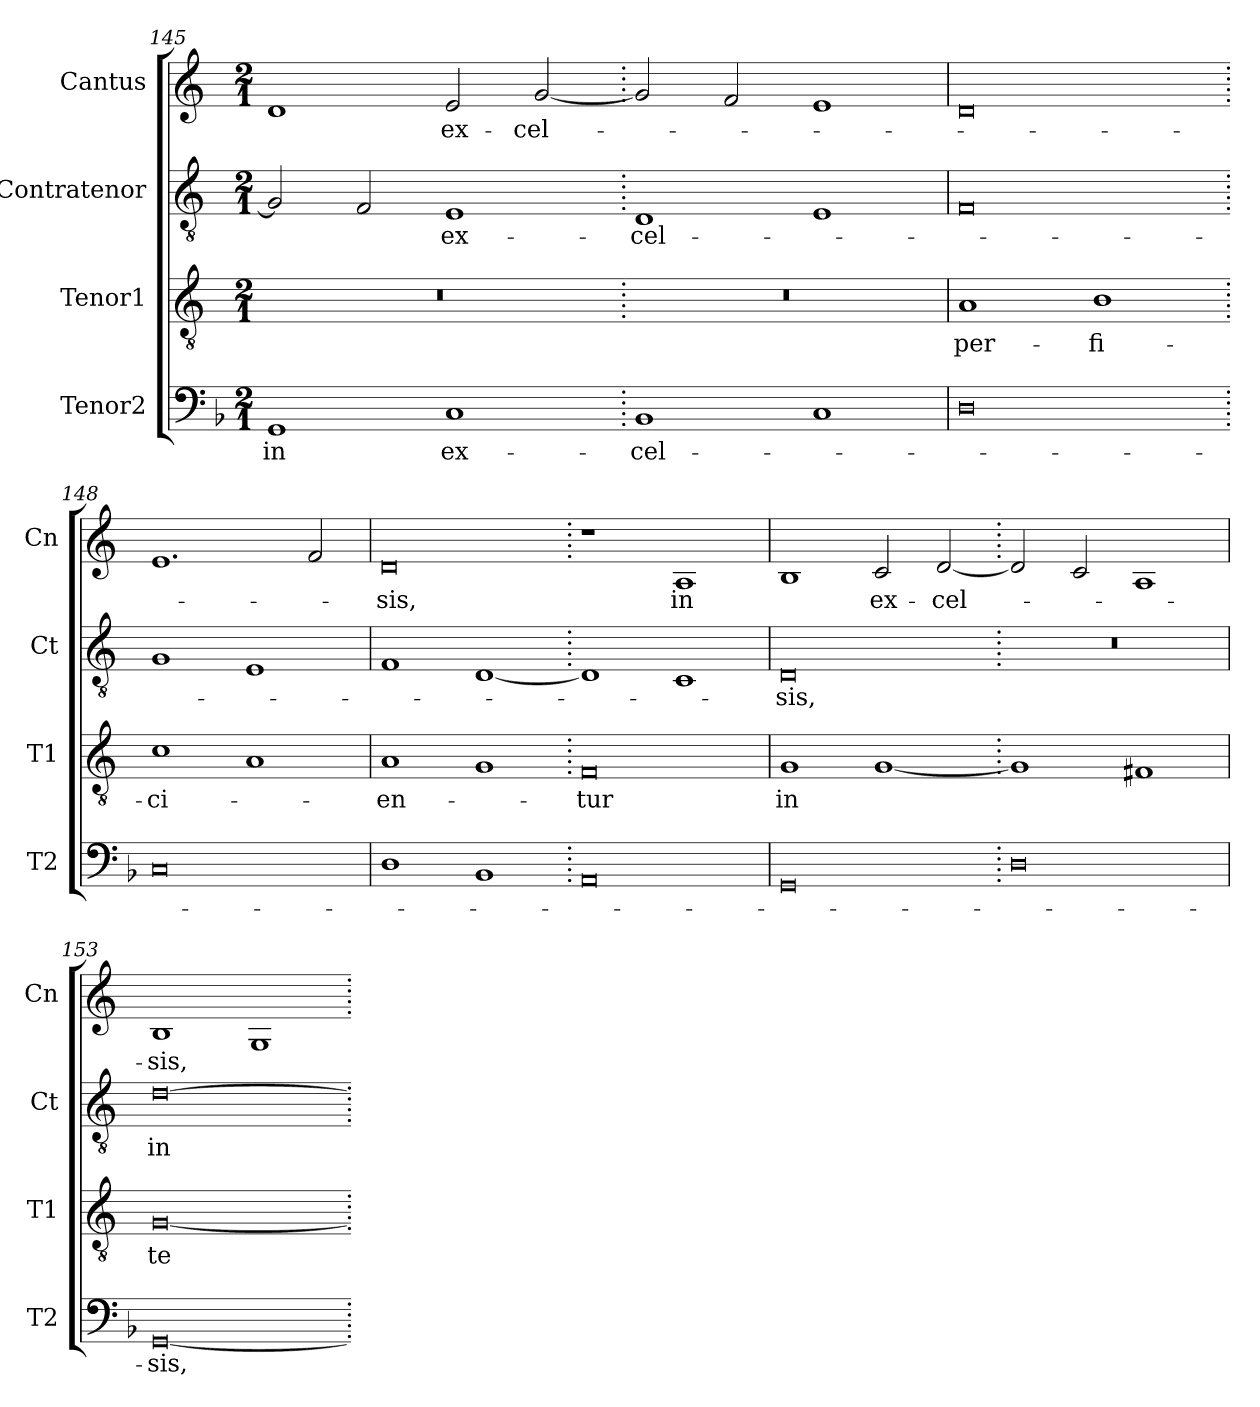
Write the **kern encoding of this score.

**kern	**text	**kern	**text	**kern	**text	**kern	**text
*part4	*part4	*part3	*part3	*part2	*part2	*part1	*part1
*staff4	*staff4	*staff3	*staff3	*staff2	*staff2	*staff1	*staff1
*I"Tenor2	*	*I"Tenor1	*	*I"Contratenor	*	*I"Cantus	*
*I'T2	*	*I'T1	*	*I'Ct	*	*I'Cn	*
*clefF4	*	*clefGv2	*	*clefGv2	*	*clefG2	*
*k[b-]	*	*k[]	*	*k[]	*	*k[]	*
*M2/1	*	*M2/1	*	*M2/1	*	*M2/1	*
=145	=145	=145	=145	=145	=145	=145	=145
1GG	in	0r	.	2G/]	.	1d	.
.	.	.	.	2F/	.	.	.
1C	ex-	.	.	1E	ex-	2e/	ex-
.	.	.	.	.	.	[2g/	-cel-
=146.	=146.	=146.	=146.	=146.	=146.	=146.	=146.
1BB-	-cel-	0r	.	1D	-cel-	2g/]	.
.	.	.	.	.	.	2f/	.
1C	.	.	.	1E	.	1e	.
=147	=147	=147	=147	=147	=147	=147	=147
0D	.	1A	per-	0F	.	0d	.
.	.	1B	-fi-	.	.	.	.
=148.	=148.	=148.	=148.	=148.	=148.	=148.	=148.
0C	.	1c	-ci-	1G	.	1.e	.
.	.	1A	.	1E	.	.	.
.	.	.	.	.	.	2f/	.
=149	=149	=149	=149	=149	=149	=149	=149
1D	.	1A	-en-	1F	.	0d	-sis,
1BB-	.	1G	.	[1D	.	.	.
=150.	=150.	=150.	=150.	=150.	=150.	=150.	=150.
0AA	.	0F	-tur	1D]	.	1r	.
.	.	.	.	1C	.	1A	in
=151	=151	=151	=151	=151	=151	=151	=151
0GG	.	1G	in	0D	-sis,	1B	.
.	.	[1G	.	.	.	2c/	ex-
.	.	.	.	.	.	[2d/	-cel-
=152.	=152.	=152.	=152.	=152.	=152.	=152.	=152.
0D	.	1G]	.	0r	.	2d/]	.
.	.	.	.	.	.	2c/	.
.	.	1F#X	.	.	.	1A	.
=153	=153	=153	=153	=153	=153	=153	=153
[0GG	-sis,	[0G	te	[0d	in	1B	-sis,
.	.	.	.	.	.	1G	.
=.	=.	=.	=.	=.	=.	=.	=.
*-	*-	*-	*-	*-	*-	*-	*-
